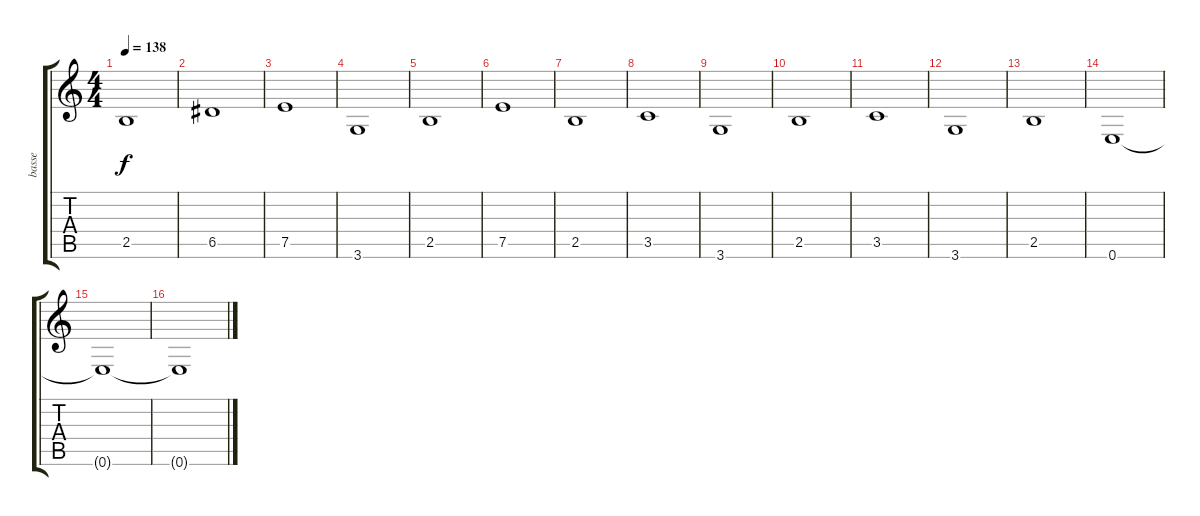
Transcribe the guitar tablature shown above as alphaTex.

\track ("basse" "basse") {instrument electricbasspick}
\staff {score tabs}
\tuning (E4 B3 G3 D3 A2 E2) {hide}
\ts (4 4)
\tempo 138
\clef g2
\ks c
2.5.1{dy f} |
6.5.1 |
7.5.1 |
3.6.1 |
2.5.1 |
7.5.1 |
2.5.1 |
3.5.1 |
3.6.1 |
2.5.1 |
3.5.1 |
3.6.1 |
2.5.1 |
0.6.1 |
0.6{t}.1 |
0.6{t}.1
